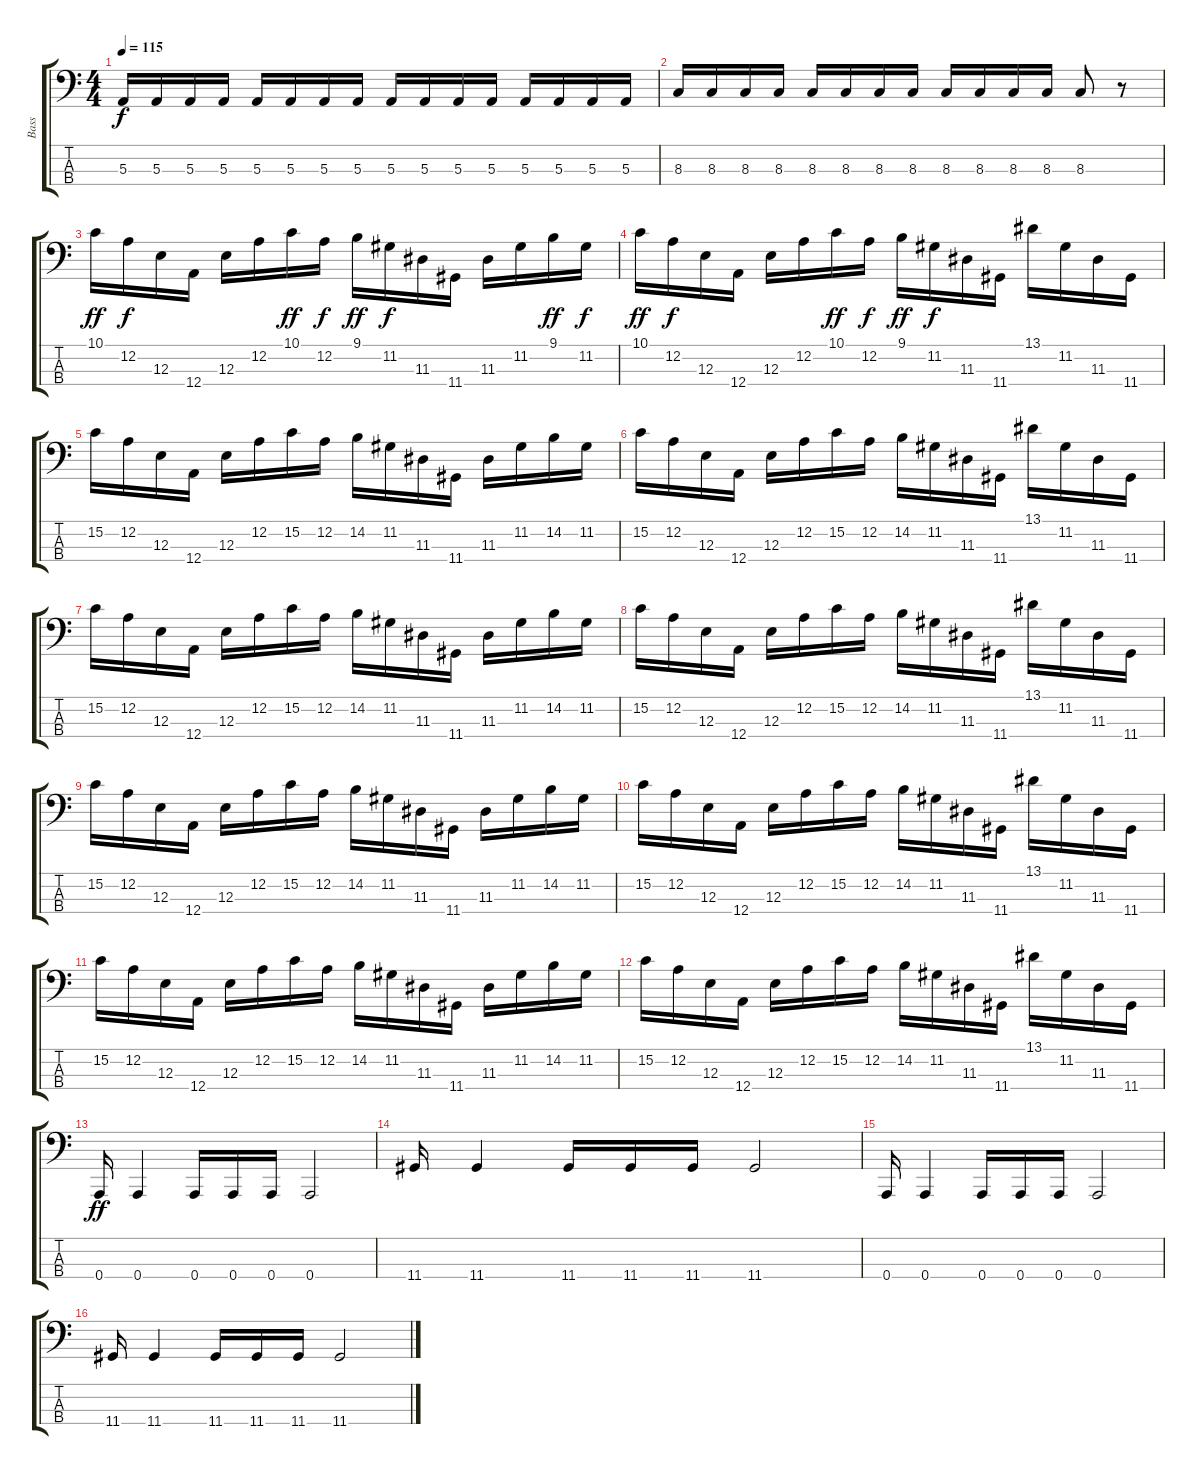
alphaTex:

\track ("Bass" "Bass") {instrument electricbassfinger}
\staff {score tabs}
\tuning (D2 A1 E1 A0) {hide}
\ts (4 4)
\tempo 115
\clef f4
\ks c
5.3.16{dy f} 5.3.16 5.3.16 5.3.16 5.3.16 5.3.16 5.3.16 5.3.16 5.3.16 5.3.16 5.3.16 5.3.16 5.3.16 5.3.16 5.3.16 5.3.16 |
8.3.16 8.3.16 8.3.16 8.3.16 8.3.16 8.3.16 8.3.16 8.3.16 8.3.16 8.3.16 8.3.16 8.3.16 8.3.8 r.8 |
10.1.16{dy ff volume 16} 12.2.16{dy f} 12.3.16 12.4.16 12.3.16 12.2.16 10.1.16{dy ff} 12.2.16{dy f} 9.1.16{dy ff} 11.2.16{dy f} 11.3.16 11.4.16 11.3.16 11.2.16 9.1.16{dy ff} 11.2.16{dy f} |
10.1.16{dy ff} 12.2.16{dy f} 12.3.16 12.4.16 12.3.16 12.2.16 10.1.16{dy ff} 12.2.16{dy f} 9.1.16{dy ff} 11.2.16{dy f} 11.3.16 11.4.16 13.1.16 11.2.16 11.3.16 11.4.16 |
15.2.16 12.2.16 12.3.16 12.4.16 12.3.16 12.2.16 15.2.16 12.2.16 14.2.16 11.2.16 11.3.16 11.4.16 11.3.16 11.2.16 14.2.16 11.2.16 |
15.2.16 12.2.16 12.3.16 12.4.16 12.3.16 12.2.16 15.2.16 12.2.16 14.2.16 11.2.16 11.3.16 11.4.16 13.1.16 11.2.16 11.3.16 11.4.16 |
15.2.16 12.2.16 12.3.16 12.4.16 12.3.16 12.2.16 15.2.16 12.2.16 14.2.16 11.2.16 11.3.16 11.4.16 11.3.16 11.2.16 14.2.16 11.2.16 |
15.2.16 12.2.16 12.3.16 12.4.16 12.3.16 12.2.16 15.2.16 12.2.16 14.2.16 11.2.16 11.3.16 11.4.16 13.1.16 11.2.16 11.3.16 11.4.16 |
15.2.16 12.2.16 12.3.16 12.4.16 12.3.16 12.2.16 15.2.16 12.2.16 14.2.16 11.2.16 11.3.16 11.4.16 11.3.16 11.2.16 14.2.16 11.2.16 |
15.2.16 12.2.16 12.3.16 12.4.16 12.3.16 12.2.16 15.2.16 12.2.16 14.2.16 11.2.16 11.3.16 11.4.16 13.1.16 11.2.16 11.3.16 11.4.16 |
15.2.16 12.2.16 12.3.16 12.4.16 12.3.16 12.2.16 15.2.16 12.2.16 14.2.16 11.2.16 11.3.16 11.4.16 11.3.16 11.2.16 14.2.16 11.2.16 |
15.2.16 12.2.16 12.3.16 12.4.16 12.3.16 12.2.16 15.2.16 12.2.16 14.2.16 11.2.16 11.3.16 11.4.16 13.1.16 11.2.16 11.3.16 11.4.16 |
0.4.16{dy ff volume 12} 0.4.4 0.4.16 0.4.16 0.4.16 0.4.2 |
11.4.16 11.4.4 11.4.16 11.4.16 11.4.16 11.4.2 |
0.4.16 0.4.4 0.4.16 0.4.16 0.4.16 0.4.2 |
11.4.16 11.4.4 11.4.16 11.4.16 11.4.16 11.4.2
